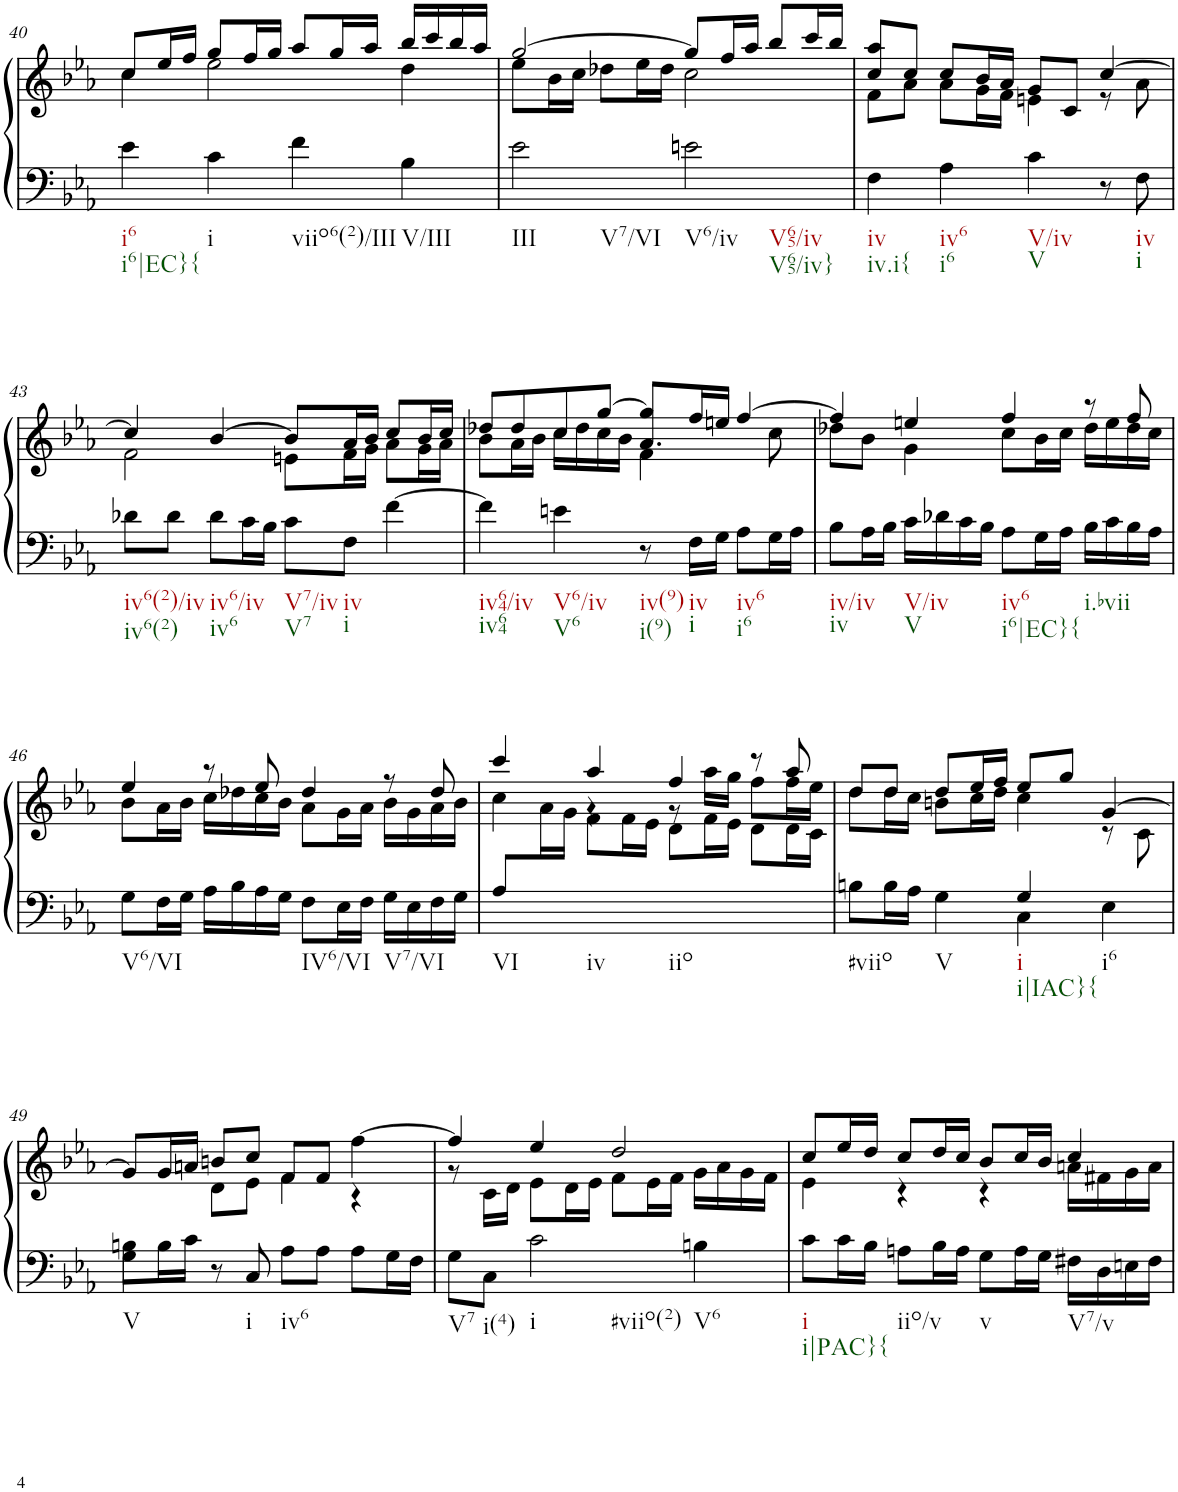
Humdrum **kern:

**kern	**kern
*part1	*part1
*staff2	*staff1
*I"Piano	*
*I'Pno.	*
!!LO:PB:g=z
*clefF4	*clefG2
*k[b-e-a-]	*k[b-e-a-]
*M4/4	*M4/4
*met(c)	*met(c)
=40	=40
*	*^
!LO:TX:b:t=i6	!	!
!LO:TX:b:t=i6|EC}{	!	!
4e-\	8cc/L	4cc\
.	16ee-/L	.
.	16ff/JJ	.
!LO:TX:b:t=i	!	!
4c\	8gg/L	2ee-\
.	16ff/L	.
.	16gg/JJ	.
!LO:TX:b:t=viio6(2)/III	!	!
4f\	8aa-/L	.
.	16gg/L	.
.	16aa-/JJ	.
!LO:TX:b:t=V/III	!	!
4B-\	16bb-/LL	4dd\
.	16ccc/	.
.	16bb-/	.
.	16aa-/JJ	.
=41	=41	=41
!LO:TX:b:t=III	!	!
!LO:TX:b:t=V7/VI	!	!
2e-\	[2gg/	8ee-\L
.	.	16b-\L
.	.	16cc\JJ
.	.	8dd-X\L
.	.	16ee-\L
.	.	16dd-\JJ
!LO:TX:b:t=V6/iv	!	!
!LO:TX:b:t=V65/iv	!	!
!LO:TX:b:t=V65/iv}	!	!
2en\	8gg/L]	2cc\
.	16ff/L	.
.	16aa-/JJ	.
.	8bb-/L	.
.	16ccc/L	.
.	16bb-/JJ	.
=42	=42	=42
!LO:TX:b:t=iv	!	!
!LO:TX:b:t=iv.i{	!	!
4F\	8cc/ 8aa-/L	8f\L
.	8cc/J	8a-\J
!LO:TX:b:t=iv6	!	!
!LO:TX:b:t=i6	!	!
4A-\	8cc/L	8a-\L
.	16b-/L	16g\L
.	16a-/JJ	16f\JJ
!LO:TX:b:t=V/iv	!	!
!LO:TX:b:t=V	!	!
4c\	8g/L	4en\
.	8c/J	.
8r	[4cc/	8r
!LO:TX:b:t=iv	!	!
!LO:TX:b:t=i	!	!
8F\	.	8a-\
!!LO:LB:g=z	!!
=43	=43	=43
!LO:TX:b:t=iv6(2)/iv	!	!
!LO:TX:b:t=iv6(2)	!	!
8d-X\L	4cc/]	2f\
8d-\J	.	.
!LO:TX:b:t=iv6/iv	!	!
!LO:TX:b:t=iv6	!	!
8d-\L	[4b-/	.
16c\L	.	.
16B-\JJ	.	.
!LO:TX:b:t=V7/iv	!	!
!LO:TX:b:t=V7	!	!
8c\L	8b-/L]	8en\L
!LO:TX:b:t=iv	!	!
!LO:TX:b:t=i	!	!
8F\J	16a-/L	16f\L
.	16b-/JJ	16g\JJ
[4f\	8cc/L	8a-\L
.	16b-/L	16g\L
.	16cc/JJ	16a-\JJ
=44	=44	=44
*	*	*^
!LO:TX:b:t=iv64/iv	!	!	!
!LO:TX:b:t=iv64	!	!	!
4f\]	8dd-X/L	8b-\L	2ryy
.	8dd-/	16a-\L	.
.	.	16b-\JJ	.
!LO:TX:b:t=V6/iv	!	!	!
!LO:TX:b:t=V6	!	!	!
4en\	8cc/	16cc\LL	.
.	.	16dd-\	.
.	[8gg/J	16cc\	.
.	.	16b-\JJ	.
!LO:TX:b:t=iv(9)	!	!	!
!LO:TX:b:t=i(9)	!	!	!
8r	8gg/L]	4.a-/	4f\
!LO:TX:b:t=iv	!	!	!
!LO:TX:b:t=i	!	!	!
16F\LL	16ff/L	.	.
16G\JJ	16een/JJ	.	.
!LO:TX:b:t=iv6	!	!	!
!LO:TX:b:t=i6	!	!	!
8A-\L	[4ff/	.	4ryy
16G\L	.	8cc\	.
16A-\JJ	.	.	.
*	*	*v	*v
=45	=45	=45
!LO:TX:b:t=iv/iv	!	!
!LO:TX:b:t=iv	!	!
8B-\L	4ff/]	8dd-X\L
16A-\L	.	8b-\J
16B-\JJ	.	.
!LO:TX:b:t=V/iv	!	!
!LO:TX:b:t=V	!	!
16c\LL	4een/	4g\
16d-X\	.	.
16c\	.	.
16B-\JJ	.	.
!LO:TX:b:t=iv6	!	!
!LO:TX:b:t=i6|EC}{	!	!
8A-\L	4ff/	8cc\L
16G\L	.	16b-\L
16A-\JJ	.	16cc\JJ
!LO:TX:b:t=i.bvii	!	!
16B-\LL	8r	16dd-\LL
16c\	.	16ee\
16B-\	8ff/	16dd-\
16A-\JJ	.	16cc\JJ
!!LO:LB:g=z	!!
=46	=46	=46
!LO:TX:b:t=V6/VI	!	!
8G\L	4ee-/	8b-\L
16F\L	.	16a-\L
16G\JJ	.	16b-\JJ
16A-\LL	8r	16cc\LL
16B-\	.	16dd-X\
16A-\	8ee-/	16cc\
16G\JJ	.	16b-\JJ
!LO:TX:b:t=IV6/VI	!	!
8F\L	4dd-/	8a-\L
16E-\L	.	16g\L
16F\JJ	.	16a-\JJ
!LO:TX:b:t=V7/VI	!	!
16G\LL	8r	16b-\LL
16E-\	.	16g\
16F\	8dd-/	16a-\
16G\JJ	.	16b-\JJ
=47	=47	=47
*	*	*^
!LO:TX:b:t=VI	!	!	!
8A-/L	4ccc/	4cc\	8ryy
8ryy	.	.	16a-\L
.	.	.	16g\JJ
!LO:TX:b:t=iv	!	!	!
4ryy	4aa-/	4r	8f\L
.	.	.	16f\L
.	.	.	16e-\JJ
!LO:TX:b:t=iio	!	!	!
2ryy	4ff/	8r	8d\L
.	.	16aa-\LL	16f\L
.	.	16gg\JJ	16e-\JJ
.	8r	8ff\L	8d\L
.	8aa-/	16ff\L	16d\L
.	.	16ee-\JJ	16c\JJ
=48	=48	=48	=48
*^	*	*	*
!LO:TX:b:t=#viio	!	!	!	!
*	*	*	*v	*v
8Bn\L	2ryy	8dd/L	8dd\L
16B\L	.	8dd/J	16dd\L
16A-\JJ	.	.	16cc\JJ
!LO:TX:b:t=V	!	!	!
4G\	.	8dd/L	8bn\L
.	.	16ee-/L	16cc\L
.	.	16ff/JJ	16dd\JJ
!LO:TX:b:t=i	!	!	!
!LO:TX:b:t=i|IAC}{	!	!	!
4G/	4C\	8ee-/L	4cc\
.	.	8gg/J	.
!LO:TX:b:t=i6	!	!	!
4E-\	4ryy	[4g/	8r
.	.	.	8c\
!!LO:LB:g=z	!!
=49	=49	=49	=49
!LO:TX:b:t=V	!	!	!
4G\	8Bn\L	8g/L]	4ryy
.	16B\L	16g/L	.
.	16c\JJ	16an/JJ	.
8r	2.ryy	8bn/L	8d\L
!LO:TX:b:t=i	!	!	!
8C/	.	8cc/J	8e-\J
!LO:TX:b:t=iv6	!	!	!
8A-\L	.	8f/L	4f\
8A-\J	.	8f/J	.
8A-\L	.	[>4ff\	4r
16G\L	.	.	.
16F\JJ	.	.	.
*v	*v	*	*
=50	=50	=50
!LO:TX:b:t=V7	!	!
8G\L	4ff/]	8r
!LO:TX:b:t=i(4)	!	!
8C\J	.	16c\LL
.	.	16d\JJ
!LO:TX:b:t=i	!	!
!LO:TX:b:t=#viio(2)	!	!
2c\	4ee-/	8e-\L
.	.	16d\L
.	.	16e-\JJ
.	2dd/	8f\L
.	.	16e-\L
.	.	16f\JJ
!LO:TX:b:t=V6	!	!
4Bn\	.	16g\LL
.	.	16a-\
.	.	16g\
.	.	16f\JJ
=51	=51	=51
!LO:TX:b:t=i	!	!
!LO:TX:b:t=i|PAC}{	!	!
8c\L	8cc/L	4e-\
16c\L	16ee-/L	.
16B-\JJ	16dd/JJ	.
!LO:TX:b:t=iio/v	!	!
8An\L	8cc/L	4r
16B-\L	16dd/L	.
16A\JJ	16cc/JJ	.
!LO:TX:b:t=v	!	!
8G\L	8b-/L	4r
16A\L	16cc/L	.
16G\JJ	16b-/JJ	.
!LO:TX:b:t=V7/v	!	!
16F#X\LL	4cc/	16an\LL
16D\	.	16f#X\
16En\	.	16g\
16F#\JJ	.	16a\JJ
*	*v	*v
=	=
*-	*-
